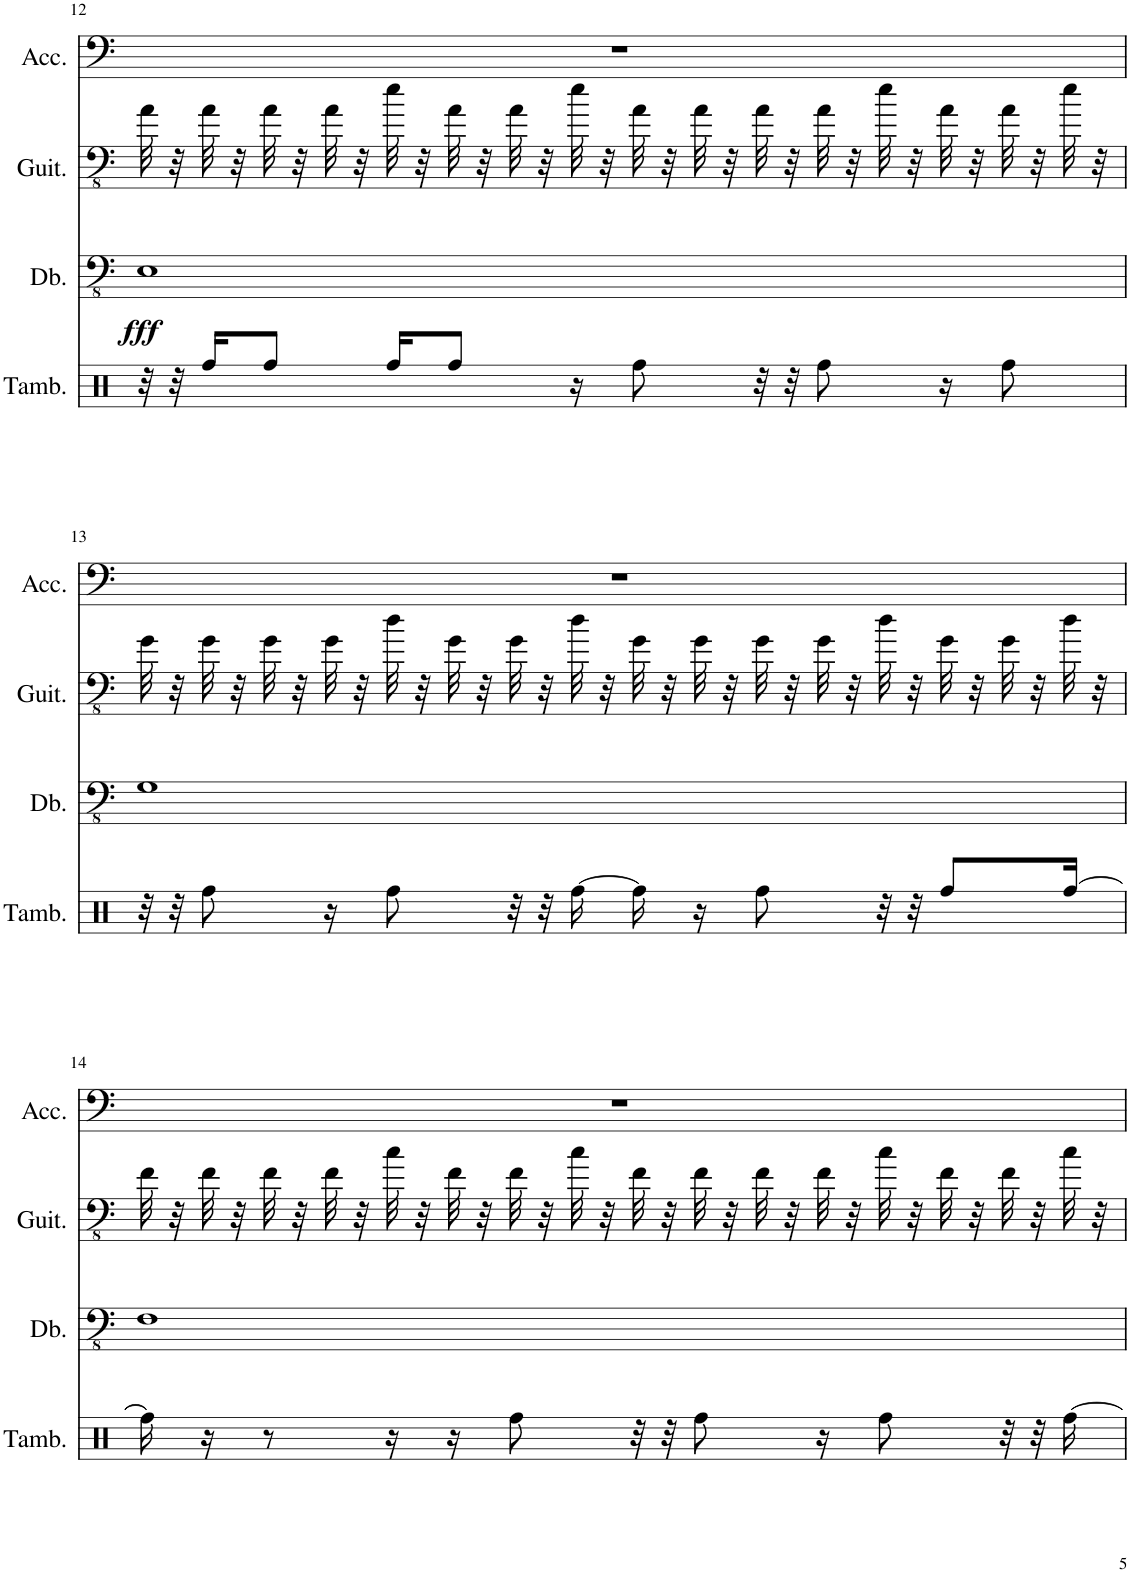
**kern	**kern	**dynam	**kern	**kern
*part4	*part3	*part3	*part2	*part1
*staff4	*staff3	*staff3	*staff2	*staff1
*I"Tambourine	*I"Double Bass	*	*I"Acoustic Guitar	*I"Accordion
*I'Tamb.	*I'Db.	*	*I'Guit.	*I'Acc.
!!LO:PB:g=z
*clefX	*clefFv4	*	*clefFv4	*clefF4
*	*Trd7c12	*	*	*
*k[]	*k[]	*	*k[]	*k[]
*M4/4	*M4/4	*	*M4/4	*M4/4
=12	=12	=12	=12	=12
!	!	!LO:DY:b	!	!
32r	1EE	fff	32A\	1r
32r	.	.	32r	.
16Rff/KL	.	.	32A\	.
.	.	.	32r	.
8Rff/J	.	.	32A\	.
.	.	.	32r	.
.	.	.	32A\	.
.	.	.	32r	.
16Rff/KL	.	.	32e\	.
.	.	.	32r	.
8Rff/J	.	.	32A\	.
.	.	.	32r	.
.	.	.	32A\	.
.	.	.	32r	.
16r	.	.	32e\	.
.	.	.	32r	.
8Rff\	.	.	32A\	.
.	.	.	32r	.
.	.	.	32A\	.
.	.	.	32r	.
32r	.	.	32A\	.
32r	.	.	32r	.
8Rff\	.	.	32A\	.
.	.	.	32r	.
.	.	.	32e\	.
.	.	.	32r	.
16r	.	.	32A\	.
.	.	.	32r	.
8Rff\	.	.	32A\	.
.	.	.	32r	.
.	.	.	32e\	.
.	.	.	32r	.
!!LO:LB:g=z
=13	=13	=13	=13	=13
32r	1GG	.	32G\	1r
32r	.	.	32r	.
8Rff\	.	.	32G\	.
.	.	.	32r	.
.	.	.	32G\	.
.	.	.	32r	.
16r	.	.	32G\	.
.	.	.	32r	.
8Rff\	.	.	32d\	.
.	.	.	32r	.
.	.	.	32G\	.
.	.	.	32r	.
32r	.	.	32G\	.
32r	.	.	32r	.
[16Rff\	.	.	32d\	.
.	.	.	32r	.
16Rff\]	.	.	32G\	.
.	.	.	32r	.
16r	.	.	32G\	.
.	.	.	32r	.
8Rff\	.	.	32G\	.
.	.	.	32r	.
.	.	.	32G\	.
.	.	.	32r	.
32r	.	.	32d\	.
32r	.	.	32r	.
8Rff/L	.	.	32G\	.
.	.	.	32r	.
.	.	.	32G\	.
.	.	.	32r	.
[16Rff/Jk	.	.	32d\	.
.	.	.	32r	.
!!LO:LB:g=z
=14	=14	=14	=14	=14
16Rff\]	1FF	.	32F\	1r
.	.	.	32r	.
16r	.	.	32F\	.
.	.	.	32r	.
8r	.	.	32F\	.
.	.	.	32r	.
.	.	.	32F\	.
.	.	.	32r	.
16r	.	.	32c\	.
.	.	.	32r	.
16r	.	.	32F\	.
.	.	.	32r	.
8Rff\	.	.	32F\	.
.	.	.	32r	.
.	.	.	32c\	.
.	.	.	32r	.
32r	.	.	32F\	.
32r	.	.	32r	.
8Rff\	.	.	32F\	.
.	.	.	32r	.
.	.	.	32F\	.
.	.	.	32r	.
16r	.	.	32F\	.
.	.	.	32r	.
8Rff\	.	.	32c\	.
.	.	.	32r	.
.	.	.	32F\	.
.	.	.	32r	.
32r	.	.	32F\	.
32r	.	.	32r	.
[16Rff\	.	.	32c\	.
.	.	.	32r	.
=	=	=	=	=
*-	*-	*-	*-	*-
